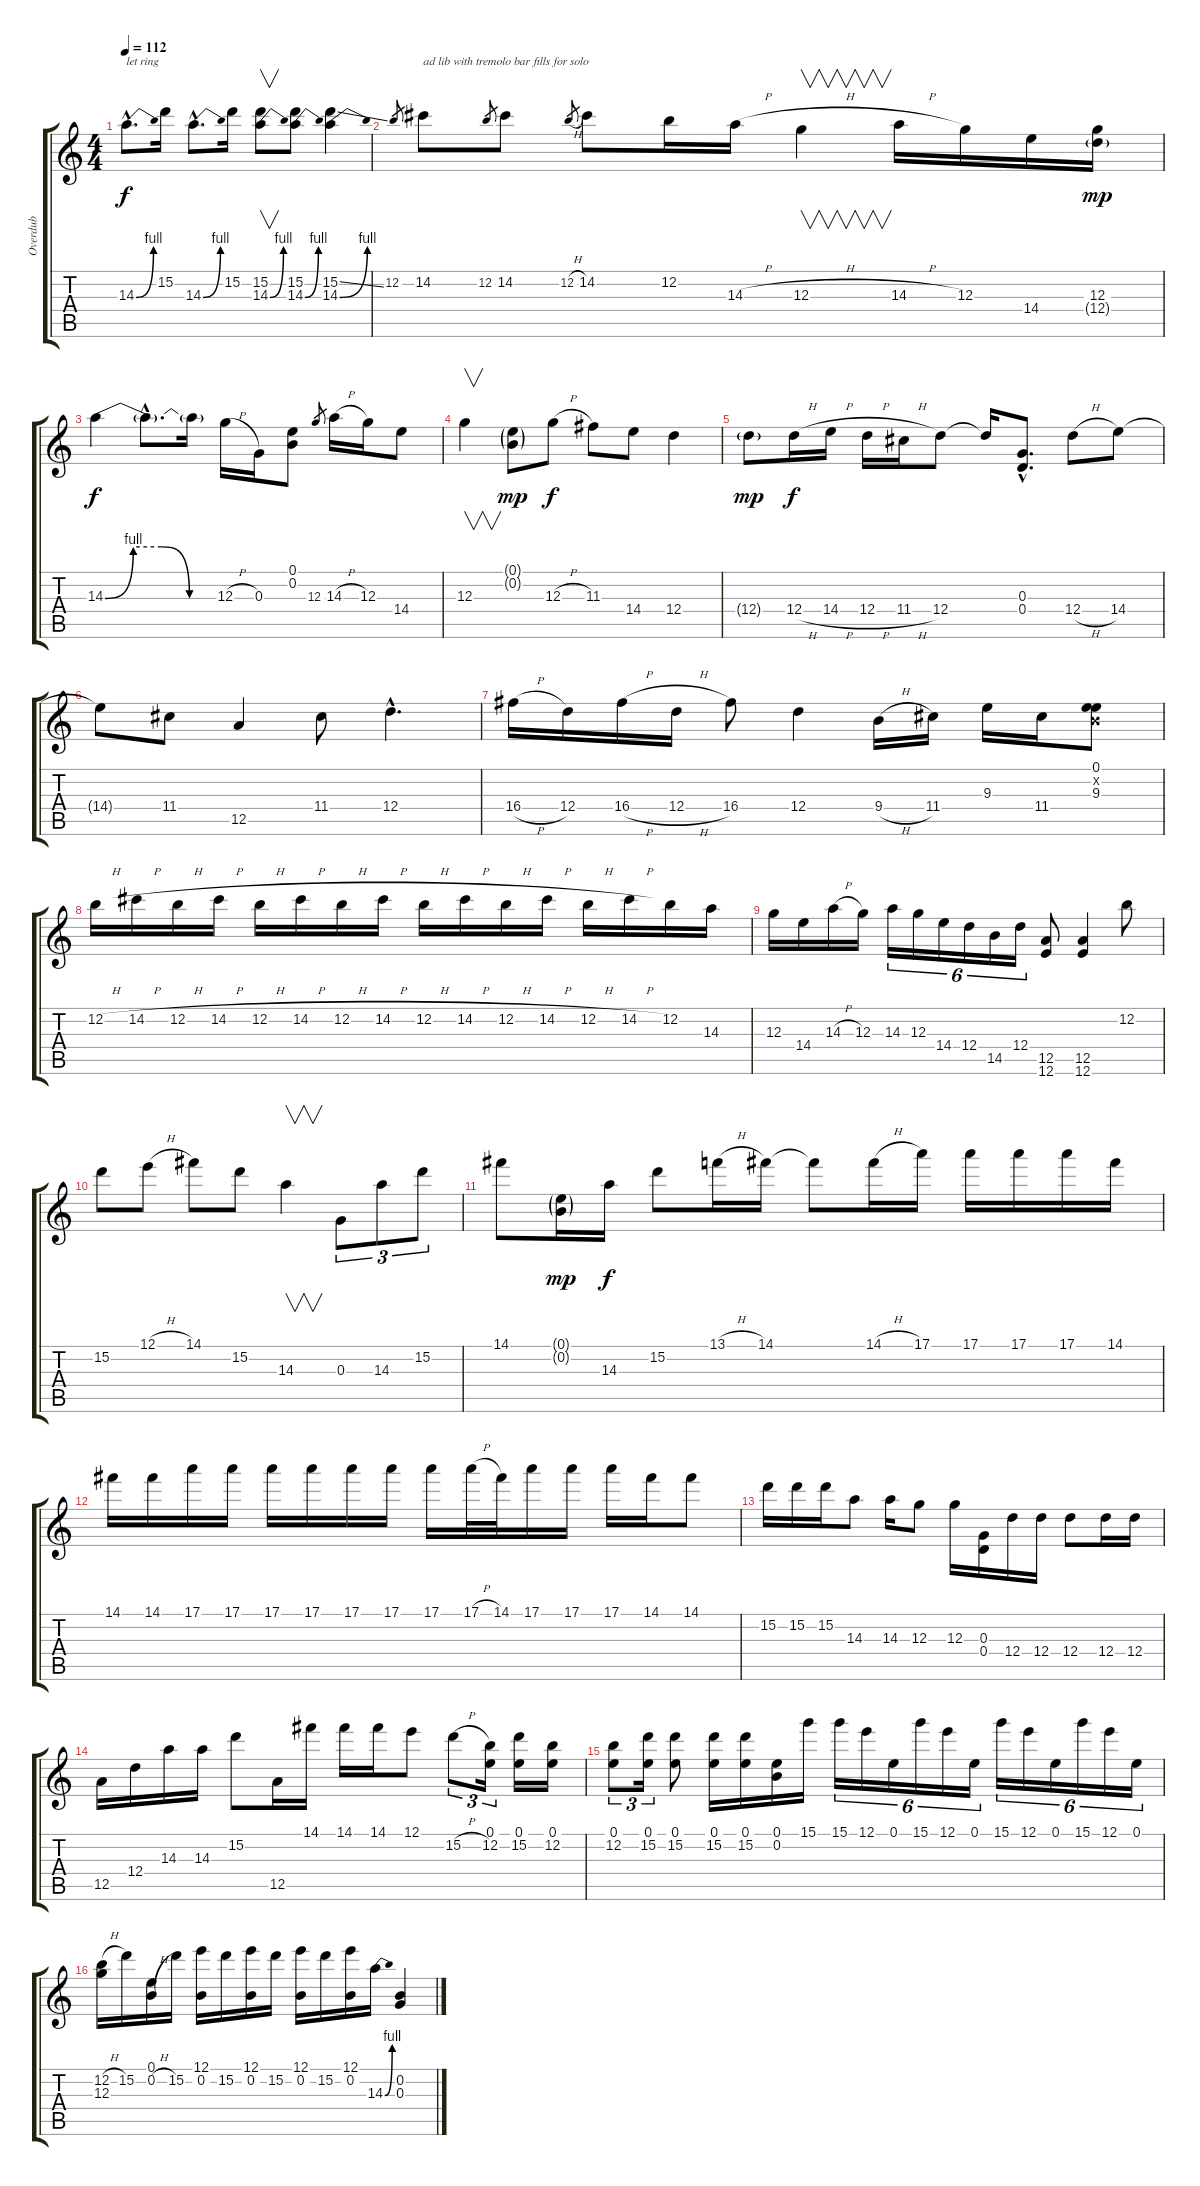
\track ("Overdub" "Overdub") {instrument fretlessbass}
\staff {score tabs}
\tuning (E4 B3 G3 D3 A2 E2) {hide}
\ts (4 4)
\tempo 112
\clef g2
\ks c
14.3{be (bend 0 0 60 4) hac}.8{d txt "let ring" dy f instrument fretlessbass} 15.2.16 14.3{be (bend 0 0 60 4) hac}.8{d} 15.2.16 (15.2 14.3{be (bend 0 0 60 4)}).8{v} (15.2 14.3{be (bend 0 0 60 4)}).8 (15.2{ss} 14.3{be (bend 0 0 60 4)}).4 |
12.2.8{gr} 14.2.8{txt "ad lib with tremolo bar fills for solo"} 12.2.8{gr} 14.2.8 12.2{h}.8{gr} 14.2.8 12.2.16 14.3{h}.16 12.3{h}.4{v} 14.3{h}.16 12.3.16 14.4.16 (12.3 12.4{g}).16{dy mp} |
14.3{be (custom 0 0 15 4 30 4 45 0 60 0)}.4{dy f} 14.3{hac t}.8{d} 14.3{t}.16 12.3{h}.16 0.3.16 (0.1 0.2).8 12.3.8{gr} 14.3{h}.16 12.3.16 14.4.8 |
12.3.4{v} (0.1{g} 0.2{g}).8{dy mp} 12.3{h}.8{dy f} 11.3.8 14.4.8 12.4.4 |
12.4{g}.8{dy mp} 12.4{h}.16{dy f} 14.4{h}.16 12.4{h}.16 11.4{h}.16 12.4.8 12.4{t}.16 (0.3{hac} 0.4{hac}).8{d} 12.4{h}.8 14.4.8 |
14.4{t}.8 11.4.8 12.5.4 11.4.8 12.4{hac}.4{d} |
16.4{h}.16 12.4.16 16.4{h}.16 12.4{h}.16 16.4.8 12.4.4 9.4{h}.16 11.4.16 9.3.16 11.4.16 (0.1 0.2{x} 9.3).8 |
12.2{h}.16 14.2{h}.16 12.2{h}.16 14.2{h}.16 12.2{h}.16 14.2{h}.16 12.2{h}.16 14.2{h}.16 12.2{h}.16 14.2{h}.16 12.2{h}.16 14.2{h}.16 12.2{h}.16 14.2{h}.16 12.2.16 14.3.16 |
12.3.16 14.4.16 14.3{h}.16 12.3.16 14.3.16{tu (6 4)} 12.3.16{tu (6 4)} 14.4.16{tu (6 4)} 12.4.16{tu (6 4)} 14.5.16{tu (6 4)} 12.4.16{tu (6 4)} (12.5 12.6).8 (12.5 12.6).4 12.2.8 |
15.2.8 12.1{h}.8 14.1.8 15.2.8 14.3.4{v} 0.3.8{tu (3 2)} 14.3.8{tu (3 2)} 15.2.8{tu (3 2)} |
14.1.8 (0.1{g} 0.2{g}).16{dy mp} 14.3.16{dy f} 15.2.8 13.1{h}.16 14.1.16 14.1{t}.8 14.1{h}.16 17.1.16 17.1.16 17.1.16 17.1.16 14.1.16 |
14.1.16 14.1.16 17.1.16 17.1.16 17.1.16 17.1.16 17.1.16 17.1.16 17.1.16 17.1{h}.32 14.1.32 17.1.16 17.1.16 17.1.16 14.1.16 14.1.8 |
15.2.16 15.2.16 15.2.16 14.3.8 14.3.16 12.3.8 12.3.16 (0.3 0.4).16 12.4.16 12.4.16 12.4.8 12.4.16 12.4.16 |
12.5.16 12.4.16 14.3.16 14.3.16 15.2.8 12.5.16 14.1.16 14.1.16 14.1.16 12.1.8 15.2{h}.8{tu (3 2)} (0.1 12.2).16{tu (3 2)} (0.1 15.2).16 (0.1 12.2).16 |
(0.1 12.2).8{tu (3 2)} (0.1 15.2).16{tu (3 2)} (0.1 15.2).8 (0.1 15.2).16 (0.1 15.2).16 (0.1 0.2).16 15.1.16 15.1.16{tu (6 4)} 12.1.16{tu (6 4)} 0.1.16{tu (6 4)} 15.1.16{tu (6 4)} 12.1.16{tu (6 4)} 0.1.16{tu (6 4)} 15.1.16{tu (6 4)} 12.1.16{tu (6 4)} 0.1.16{tu (6 4)} 15.1.16{tu (6 4)} 12.1.16{tu (6 4)} 0.1.16{tu (6 4)} |
(12.2{h} 12.3).16 15.2.16 (0.1 0.2{h}).16 15.2.16 (12.1 0.2).16 15.2.16 (12.1 0.2).16 15.2.16 (12.1 0.2).16 15.2.16 (12.1 0.2).16 14.3{be (bend 0 0 60 4)}.16 (0.2 0.3).4
